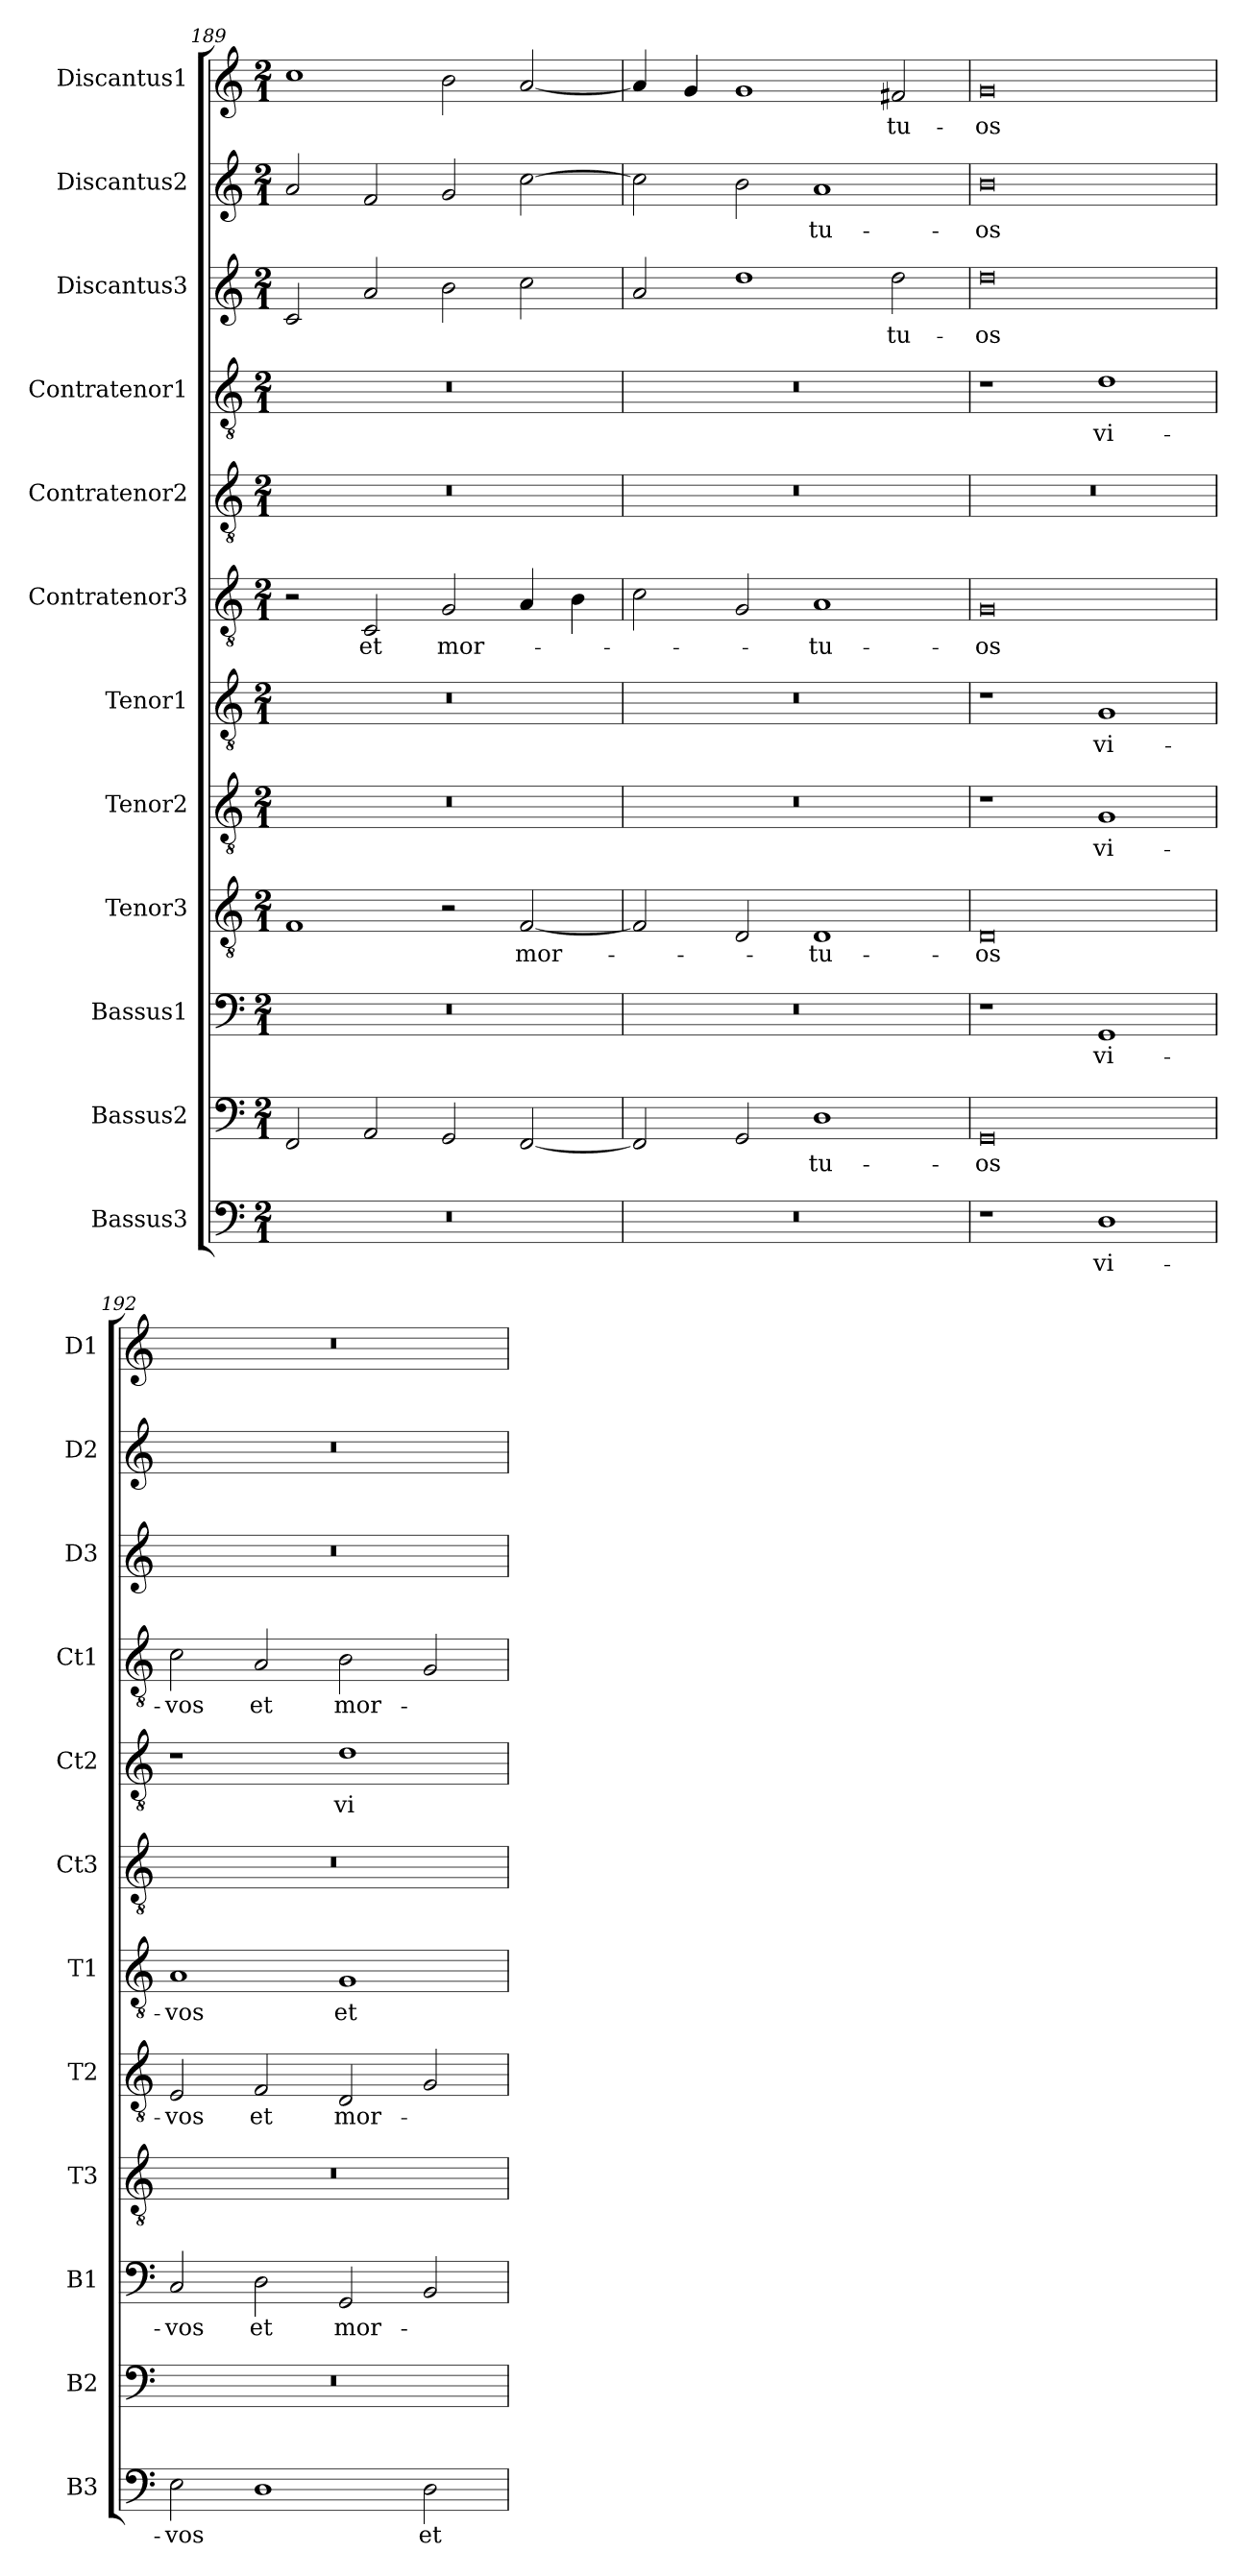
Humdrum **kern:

**kern	**text	**kern	**text	**kern	**text	**kern	**text	**kern	**text	**kern	**text	**kern	**text	**kern	**text	**kern	**text	**kern	**text	**kern	**text	**kern	**text
*part12	*part12	*part11	*part11	*part10	*part10	*part9	*part9	*part8	*part8	*part7	*part7	*part6	*part6	*part5	*part5	*part4	*part4	*part3	*part3	*part2	*part2	*part1	*part1
*staff12	*staff12	*staff11	*staff11	*staff10	*staff10	*staff9	*staff9	*staff8	*staff8	*staff7	*staff7	*staff6	*staff6	*staff5	*staff5	*staff4	*staff4	*staff3	*staff3	*staff2	*staff2	*staff1	*staff1
*I"Bassus3	*	*I"Bassus2	*	*I"Bassus1	*	*I"Tenor3	*	*I"Tenor2	*	*I"Tenor1	*	*I"Contratenor3	*	*I"Contratenor2	*	*I"Contratenor1	*	*I"Discantus3	*	*I"Discantus2	*	*I"Discantus1	*
*I'B3	*	*I'B2	*	*I'B1	*	*I'T3	*	*I'T2	*	*I'T1	*	*I'Ct3	*	*I'Ct2	*	*I'Ct1	*	*I'D3	*	*I'D2	*	*I'D1	*
*clefF4	*	*clefF4	*	*clefF4	*	*clefGv2	*	*clefGv2	*	*clefGv2	*	*clefGv2	*	*clefGv2	*	*clefGv2	*	*clefG2	*	*clefG2	*	*clefG2	*
*k[]	*	*k[]	*	*k[]	*	*k[]	*	*k[]	*	*k[]	*	*k[]	*	*k[]	*	*k[]	*	*k[]	*	*k[]	*	*k[]	*
*M2/1	*	*M2/1	*	*M2/1	*	*M2/1	*	*M2/1	*	*M2/1	*	*M2/1	*	*M2/1	*	*M2/1	*	*M2/1	*	*M2/1	*	*M2/1	*
=189	=189	=189	=189	=189	=189	=189	=189	=189	=189	=189	=189	=189	=189	=189	=189	=189	=189	=189	=189	=189	=189	=189	=189
0r	.	2FF	.	0r	.	1F	.	0r	.	0r	.	2r	.	0r	.	0r	.	2c	.	2a	.	1cc	.
.	.	2AA	.	.	.	.	.	.	.	.	.	2C	et	.	.	.	.	2a	.	2f	.	.	.
.	.	2GG	.	.	.	2r	.	.	.	.	.	2G	mor-	.	.	.	.	2b	.	2g	.	2b	.
.	.	[2FF	.	.	.	[2F	mor-	.	.	.	.	4A	.	.	.	.	.	2cc	.	[2cc	.	[2a	.
.	.	.	.	.	.	.	.	.	.	.	.	4B	.	.	.	.	.	.	.	.	.	.	.
=190	=190	=190	=190	=190	=190	=190	=190	=190	=190	=190	=190	=190	=190	=190	=190	=190	=190	=190	=190	=190	=190	=190	=190
0r	.	2FF]	.	0r	.	2F]	.	0r	.	0r	.	2c	.	0r	.	0r	.	2a	.	2cc]	.	4a]	.
.	.	.	.	.	.	.	.	.	.	.	.	.	.	.	.	.	.	.	.	.	.	4g	.
.	.	2GG	.	.	.	2D	.	.	.	.	.	2G	.	.	.	.	.	1dd	.	2b	.	1g	.
.	.	1D	-tu-	.	.	1D	-tu-	.	.	.	.	1A	-tu-	.	.	.	.	.	.	1a	-tu-	.	.
.	.	.	.	.	.	.	.	.	.	.	.	.	.	.	.	.	.	2dd	-tu-	.	.	2f#X	-tu-
=191	=191	=191	=191	=191	=191	=191	=191	=191	=191	=191	=191	=191	=191	=191	=191	=191	=191	=191	=191	=191	=191	=191	=191
1r	.	0GG	-os	1r	.	0D	-os	1r	.	1r	.	0G	-os	0r	.	1r	.	0dd	-os	0b	-os	0g	-os
1D	vi-	.	.	1GG	vi-	.	.	1G	vi-	1G	vi-	.	.	.	.	1d	vi-	.	.	.	.	.	.
=192	=192	=192	=192	=192	=192	=192	=192	=192	=192	=192	=192	=192	=192	=192	=192	=192	=192	=192	=192	=192	=192	=192	=192
2E	-vos	0r	.	2C	-vos	0r	.	2E	-vos	1A	-vos	0r	.	1r	.	2c	-vos	0r	.	0r	.	0r	.
1D	.	.	.	2D	et	.	.	2F	et	.	.	.	.	.	.	2A	et	.	.	.	.	.	.
.	.	.	.	2GG	mor-	.	.	2D	mor-	1G	et	.	.	1d	vi-	2B	mor-	.	.	.	.	.	.
2D	et	.	.	2BB	.	.	.	2G	.	.	.	.	.	.	.	2G	.	.	.	.	.	.	.
=	=	=	=	=	=	=	=	=	=	=	=	=	=	=	=	=	=	=	=	=	=	=	=
*-	*-	*-	*-	*-	*-	*-	*-	*-	*-	*-	*-	*-	*-	*-	*-	*-	*-	*-	*-	*-	*-	*-	*-
